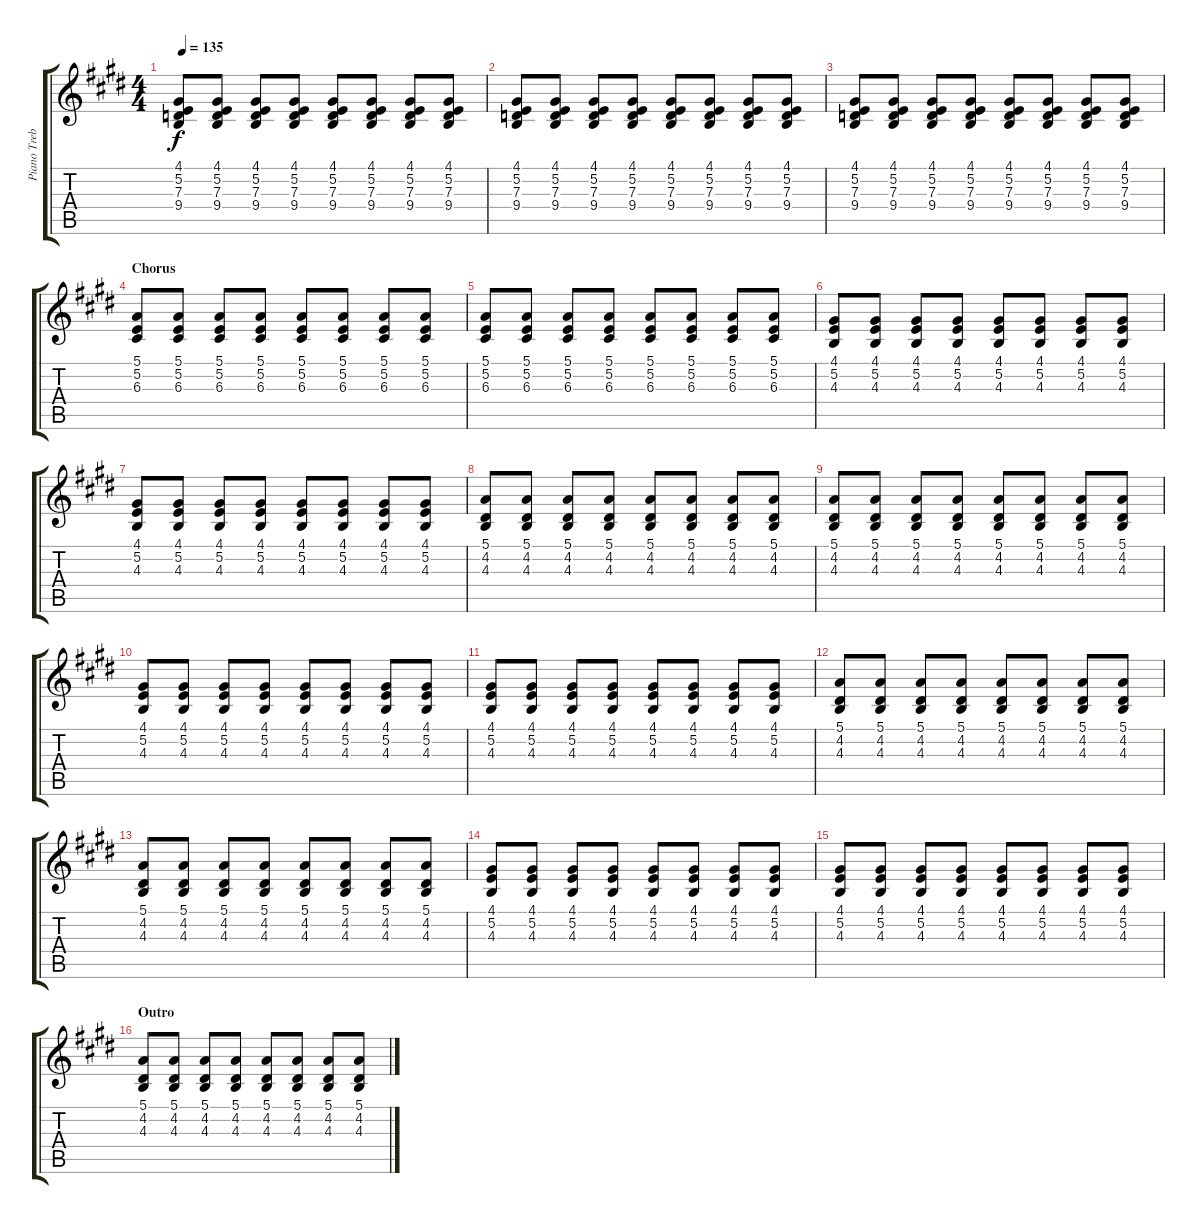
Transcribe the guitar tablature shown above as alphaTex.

\track ("Piano Treble" "Piano Treb") {instrument brightacousticpiano}
\staff {score tabs}
\tuning (E4 B3 G3 D3 A2 E2) {hide}
\ts (4 4)
\tempo 135
\clef g2
\ks e
(4.1 5.2 7.3 9.4).8{dy f} (4.1 5.2 7.3 9.4).8 (4.1 5.2 7.3 9.4).8 (4.1 5.2 7.3 9.4).8 (4.1 5.2 7.3 9.4).8 (4.1 5.2 7.3 9.4).8 (4.1 5.2 7.3 9.4).8 (4.1 5.2 7.3 9.4).8 |
(4.1 5.2 7.3 9.4).8 (4.1 5.2 7.3 9.4).8 (4.1 5.2 7.3 9.4).8 (4.1 5.2 7.3 9.4).8 (4.1 5.2 7.3 9.4).8 (4.1 5.2 7.3 9.4).8 (4.1 5.2 7.3 9.4).8 (4.1 5.2 7.3 9.4).8 |
(4.1 5.2 7.3 9.4).8 (4.1 5.2 7.3 9.4).8 (4.1 5.2 7.3 9.4).8 (4.1 5.2 7.3 9.4).8 (4.1 5.2 7.3 9.4).8 (4.1 5.2 7.3 9.4).8 (4.1 5.2 7.3 9.4).8 (4.1 5.2 7.3 9.4).8 |
\section ("" "Chorus")
(5.1 5.2 6.3).8 (5.1 5.2 6.3).8 (5.1 5.2 6.3).8 (5.1 5.2 6.3).8 (5.1 5.2 6.3).8 (5.1 5.2 6.3).8 (5.1 5.2 6.3).8 (5.1 5.2 6.3).8 |
(5.1 5.2 6.3).8 (5.1 5.2 6.3).8 (5.1 5.2 6.3).8 (5.1 5.2 6.3).8 (5.1 5.2 6.3).8 (5.1 5.2 6.3).8 (5.1 5.2 6.3).8 (5.1 5.2 6.3).8 |
(4.1 5.2 4.3).8 (4.1 5.2 4.3).8 (4.1 5.2 4.3).8 (4.1 5.2 4.3).8 (4.1 5.2 4.3).8 (4.1 5.2 4.3).8 (4.1 5.2 4.3).8 (4.1 5.2 4.3).8 |
(4.1 5.2 4.3).8 (4.1 5.2 4.3).8 (4.1 5.2 4.3).8 (4.1 5.2 4.3).8 (4.1 5.2 4.3).8 (4.1 5.2 4.3).8 (4.1 5.2 4.3).8 (4.1 5.2 4.3).8 |
(5.1 4.2 4.3).8 (5.1 4.2 4.3).8 (5.1 4.2 4.3).8 (5.1 4.2 4.3).8 (5.1 4.2 4.3).8 (5.1 4.2 4.3).8 (5.1 4.2 4.3).8 (5.1 4.2 4.3).8 |
(5.1 4.2 4.3).8 (5.1 4.2 4.3).8 (5.1 4.2 4.3).8 (5.1 4.2 4.3).8 (5.1 4.2 4.3).8 (5.1 4.2 4.3).8 (5.1 4.2 4.3).8 (5.1 4.2 4.3).8 |
(4.1 5.2 4.3).8 (4.1 5.2 4.3).8 (4.1 5.2 4.3).8 (4.1 5.2 4.3).8 (4.1 5.2 4.3).8 (4.1 5.2 4.3).8 (4.1 5.2 4.3).8 (4.1 5.2 4.3).8 |
(4.1 5.2 4.3).8 (4.1 5.2 4.3).8 (4.1 5.2 4.3).8 (4.1 5.2 4.3).8 (4.1 5.2 4.3).8 (4.1 5.2 4.3).8 (4.1 5.2 4.3).8 (4.1 5.2 4.3).8 |
(5.1 4.2 4.3).8 (5.1 4.2 4.3).8 (5.1 4.2 4.3).8 (5.1 4.2 4.3).8 (5.1 4.2 4.3).8 (5.1 4.2 4.3).8 (5.1 4.2 4.3).8 (5.1 4.2 4.3).8 |
(5.1 4.2 4.3).8 (5.1 4.2 4.3).8 (5.1 4.2 4.3).8 (5.1 4.2 4.3).8 (5.1 4.2 4.3).8 (5.1 4.2 4.3).8 (5.1 4.2 4.3).8 (5.1 4.2 4.3).8 |
(4.1 5.2 4.3).8 (4.1 5.2 4.3).8 (4.1 5.2 4.3).8 (4.1 5.2 4.3).8 (4.1 5.2 4.3).8 (4.1 5.2 4.3).8 (4.1 5.2 4.3).8 (4.1 5.2 4.3).8 |
(4.1 5.2 4.3).8 (4.1 5.2 4.3).8 (4.1 5.2 4.3).8 (4.1 5.2 4.3).8 (4.1 5.2 4.3).8 (4.1 5.2 4.3).8 (4.1 5.2 4.3).8 (4.1 5.2 4.3).8 |
\section ("" "Outro")
(5.1 4.2 4.3).8 (5.1 4.2 4.3).8 (5.1 4.2 4.3).8 (5.1 4.2 4.3).8 (5.1 4.2 4.3).8 (5.1 4.2 4.3).8 (5.1 4.2 4.3).8 (5.1 4.2 4.3).8
